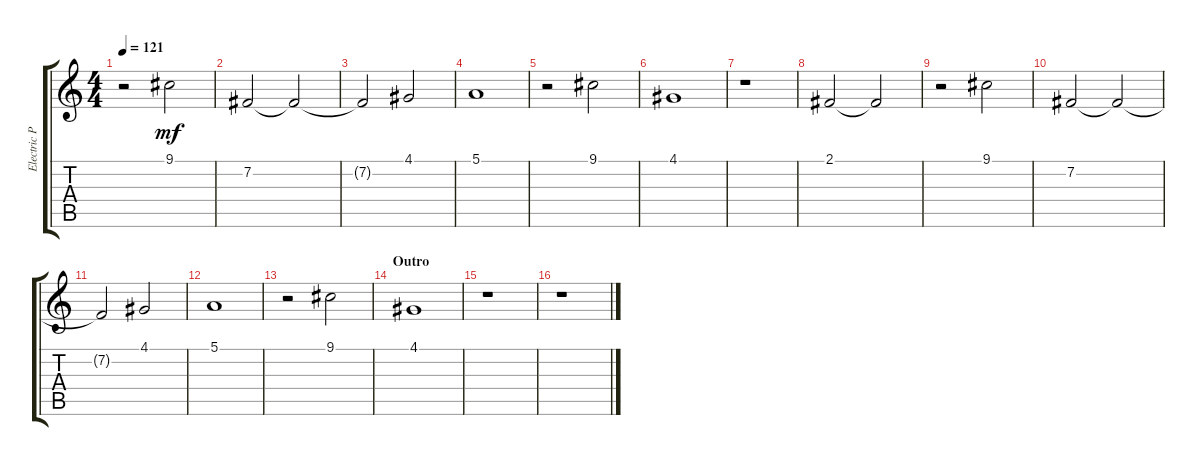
\track ("Electric Piano (Staff 1)" "Electric P") {instrument electricgrandpiano}
\staff {score tabs}
\tuning (E4 B3 G3 D3 A2 E2) {hide}
\ts (4 4)
\tempo 121
\clef g2
\ks c
r.2{dy mf} 9.1.2 |
7.2.2 7.2{t}.2 |
7.2{t}.2 4.1.2 |
5.1.1 |
r.2 9.1.2 |
4.1.1 |
r.1 |
2.1.2 2.1{t}.2 |
r.2 9.1.2 |
7.2.2 7.2{t}.2 |
7.2{t}.2 4.1.2 |
5.1.1 |
r.2 9.1.2 |
\section ("" "Outro")
4.1.1 |
r.1 |
r.1
